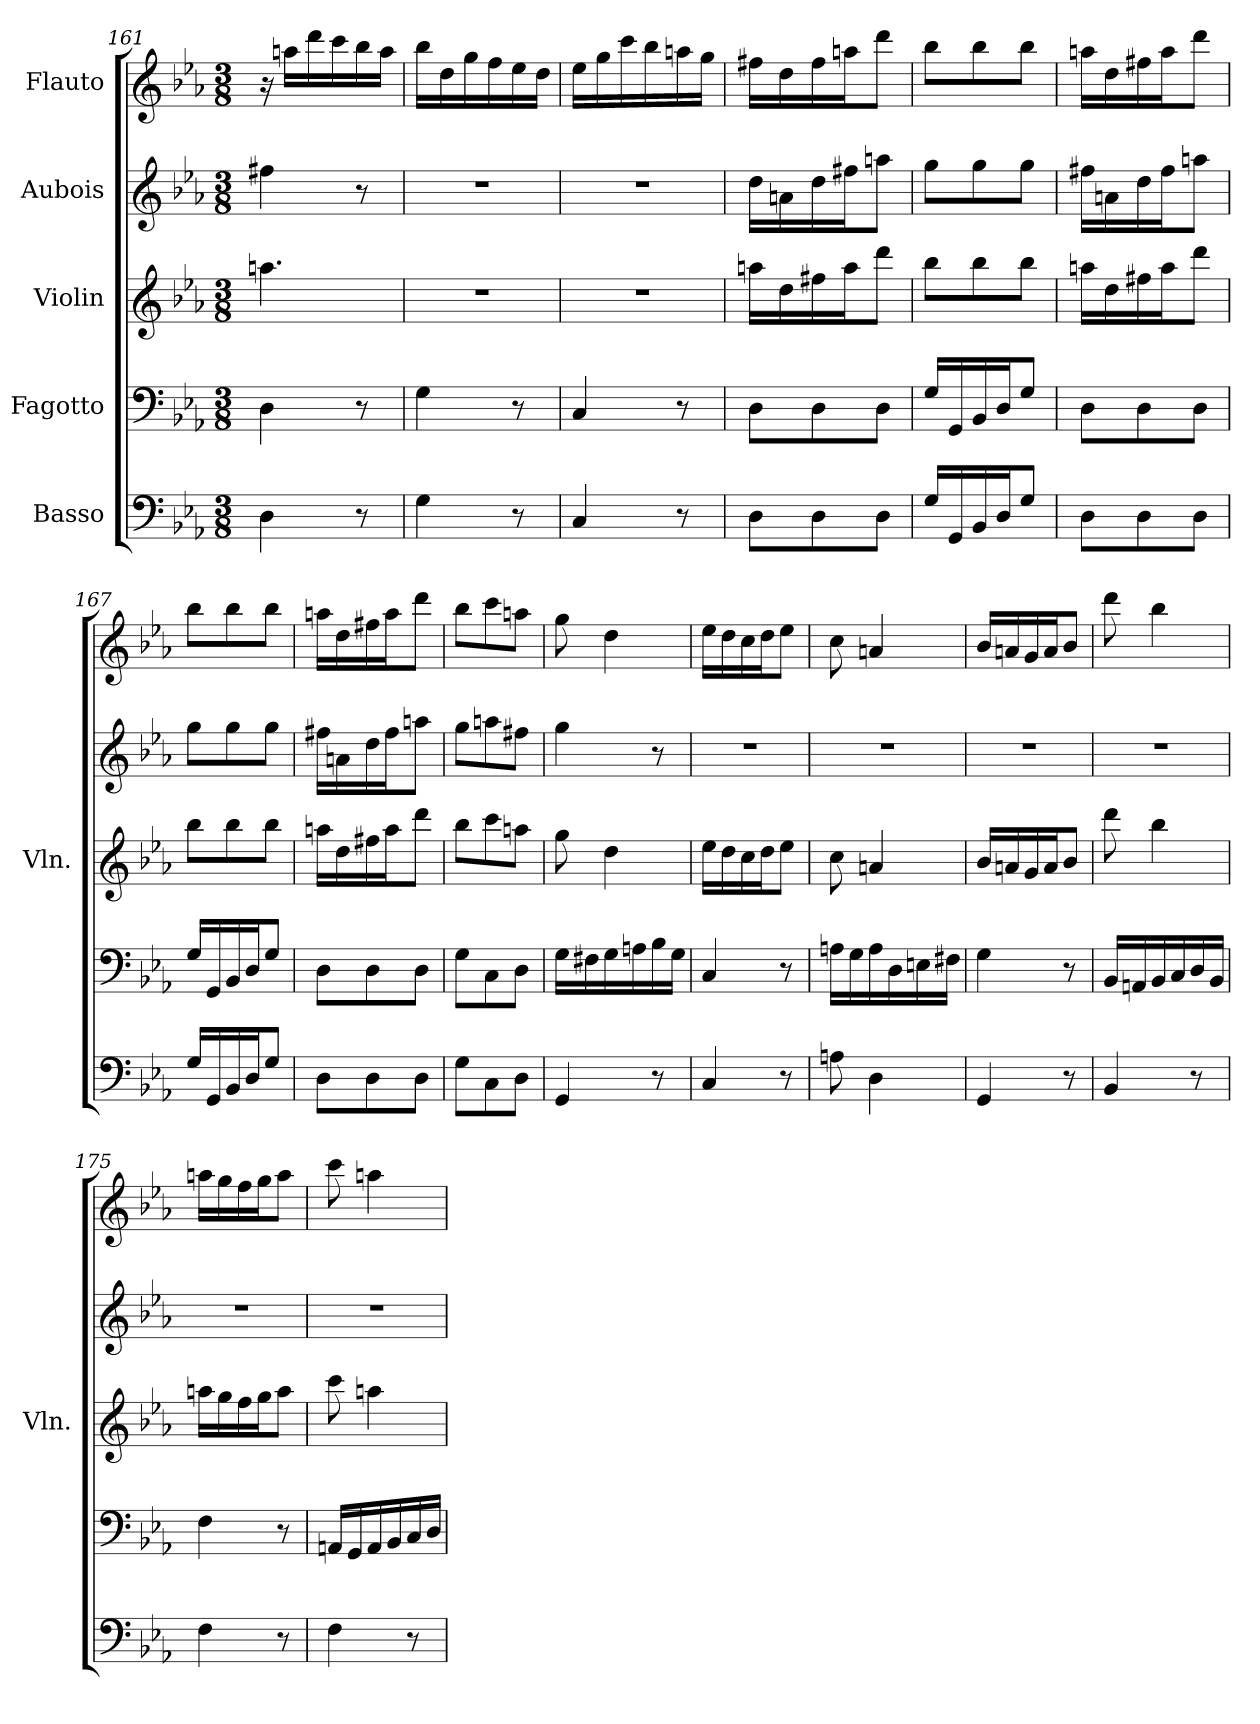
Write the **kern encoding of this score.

**kern	**kern	**kern	**kern	**kern
*part5	*part4	*part3	*part2	*part1
*staff5	*staff4	*staff3	*staff2	*staff1
*I"Basso	*I"Fagotto	*I"Violin	*I"Aubois	*I"Flauto
*	*	*I'Vln.	*	*
*clefF4	*clefF4	*clefG2	*clefG2	*clefG2
*k[b-e-a-]	*k[b-e-a-]	*k[b-e-a-]	*k[b-e-a-]	*k[b-e-a-]
*M3/8	*M3/8	*M3/8	*M3/8	*M3/8
=161	=161	=161	=161	=161
4D\	4D\	4.aan\	4ff#X\	16r
.	.	.	.	16aan\LL
.	.	.	.	16ddd\
.	.	.	.	16ccc\
8r	8r	.	8r	16bb-\
.	.	.	.	16aa\JJ
=162	=162	=162	=162	=162
4G\	4G\	4.r	4.r	16bb-\LL
.	.	.	.	16dd\
.	.	.	.	16gg\
.	.	.	.	16ff\
8r	8r	.	.	16ee-\
.	.	.	.	16dd\JJ
=163	=163	=163	=163	=163
4C/	4C/	4.r	4.r	16ee-\LL
.	.	.	.	16gg\
.	.	.	.	16ccc\
.	.	.	.	16bb-\
8r	8r	.	.	16aan\
.	.	.	.	16gg\JJ
!!LO:LB:g=z
=164	=164	=164	=164	=164
8D\L	8D\L	16aan\LL	16dd\LL	16ff#X\LL
.	.	16dd\	16an\	16dd\
8D\	8D\	16ff#X\	16dd\	16ff#\
.	.	16aa\J	16ff#X\J	16aan\J
8D\J	8D\J	8ddd\J	8aan\J	8ddd\J
=165	=165	=165	=165	=165
16G/LL	16G/LL	8bb-\L	8gg\L	8bb-\L
16GG/	16GG/	.	.	.
16BB-/	16BB-/	8bb-\	8gg\	8bb-\
16D/J	16D/J	.	.	.
8G/J	8G/J	8bb-\J	8gg\J	8bb-\J
=166	=166	=166	=166	=166
8D\L	8D\L	16aan\LL	16ff#X\LL	16aan\LL
.	.	16dd\	16an\	16dd\
8D\	8D\	16ff#X\	16dd\	16ff#X\
.	.	16aa\J	16ff#\J	16aa\J
8D\J	8D\J	8ddd\J	8aan\J	8ddd\J
=167	=167	=167	=167	=167
16G/LL	16G/LL	8bb-\L	8gg\L	8bb-\L
16GG/	16GG/	.	.	.
16BB-/	16BB-/	8bb-\	8gg\	8bb-\
16D/J	16D/J	.	.	.
8G/J	8G/J	8bb-\J	8gg\J	8bb-\J
=168	=168	=168	=168	=168
8D\L	8D\L	16aan\LL	16ff#X\LL	16aan\LL
.	.	16dd\	16an\	16dd\
8D\	8D\	16ff#X\	16dd\	16ff#X\
.	.	16aa\J	16ff#\J	16aa\J
8D\J	8D\J	8ddd\J	8aan\J	8ddd\J
=169	=169	=169	=169	=169
8G\L	8G\L	8bb-\L	8gg\L	8bb-\L
8C\	8C\	8ccc\	8aan\	8ccc\
8D\J	8D\J	8aan\J	8ff#X\J	8aan\J
=170	=170	=170	=170	=170
4GG/	16G\LL	8gg\	4gg\	8gg\
.	16F#X\	.	.	.
.	16G\	4dd\	.	4dd\
.	16An\	.	.	.
8r	16B-\	.	8r	.
.	16G\JJ	.	.	.
=171	=171	=171	=171	=171
4C/	4C/	16ee-\LL	4.r	16ee-\LL
.	.	16dd\	.	16dd\
.	.	16cc\	.	16cc\
.	.	16dd\J	.	16dd\J
8r	8r	8ee-\J	.	8ee-\J
=172	=172	=172	=172	=172
8An\	16An\LL	8cc\	4.r	8cc\
.	16G\	.	.	.
4D\	16A\	4an/	.	4an/
.	16D\	.	.	.
.	16En\	.	.	.
.	16F#X\JJ	.	.	.
=173	=173	=173	=173	=173
4GG/	4G\	16b-/LL	4.r	16b-/LL
.	.	16an/	.	16an/
.	.	16g/	.	16g/
.	.	16a/J	.	16a/J
8r	8r	8b-/J	.	8b-/J
!!LO:PB:g=z
=174	=174	=174	=174	=174
4BB-/	16BB-/LL	8ddd\	4.r	8ddd\
.	16AAn/	.	.	.
.	16BB-/	4bb-\	.	4bb-\
.	16C/	.	.	.
8r	16D/	.	.	.
.	16BB-/JJ	.	.	.
=175	=175	=175	=175	=175
4F\	4F\	16aan\LL	4.r	16aan\LL
.	.	16gg\	.	16gg\
.	.	16ff\	.	16ff\
.	.	16gg\J	.	16gg\J
8r	8r	8aa\J	.	8aa\J
=176	=176	=176	=176	=176
4F\	16AAn/LL	8ccc\	4.r	8ccc\
.	16GG/	.	.	.
.	16AA/	4aan\	.	4aan\
.	16BB-/	.	.	.
8r	16C/	.	.	.
.	16D/JJ	.	.	.
=	=	=	=	=
*-	*-	*-	*-	*-
